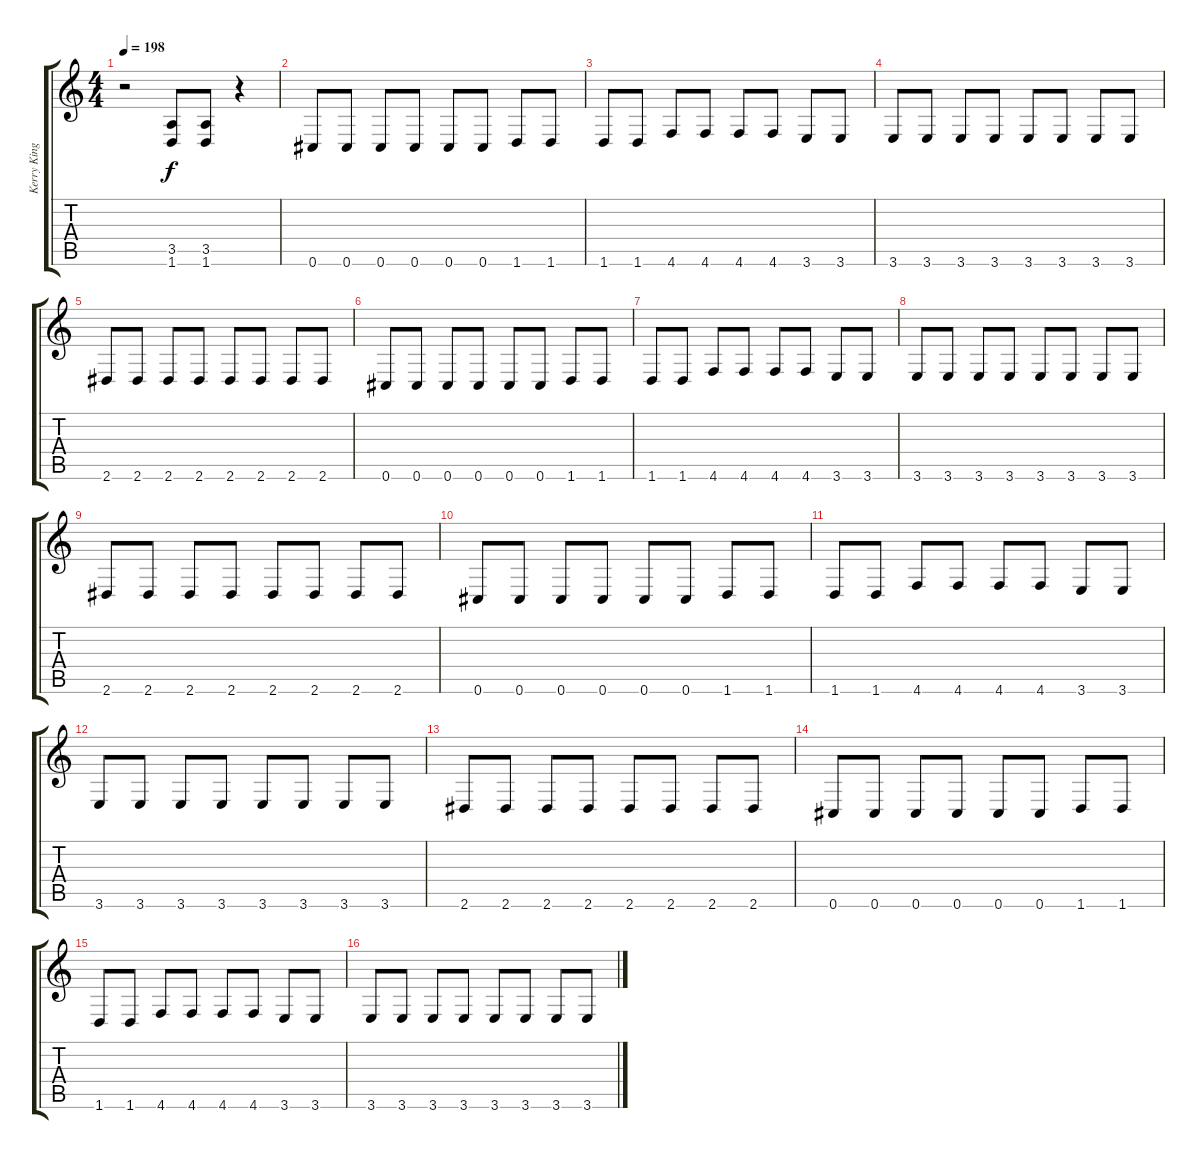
\track ("Kerry King" "Kerry King") {instrument distortionguitar}
\staff {score tabs}
\tuning (Db4 Ab3 E3 B2 Gb2 Db2) {hide}
\ts (4 4)
\tempo 198
\clef g2
\ks c
r.2{dy f instrument distortionguitar} (3.5 1.6).8 (3.5 1.6).8 r.4 |
0.6.8 0.6.8 0.6.8 0.6.8 0.6.8 0.6.8 1.6.8 1.6.8 |
1.6.8 1.6.8 4.6.8 4.6.8 4.6.8 4.6.8 3.6.8 3.6.8 |
3.6.8 3.6.8 3.6.8 3.6.8 3.6.8 3.6.8 3.6.8 3.6.8 |
2.6.8 2.6.8 2.6.8 2.6.8 2.6.8 2.6.8 2.6.8 2.6.8 |
0.6.8 0.6.8 0.6.8 0.6.8 0.6.8 0.6.8 1.6.8 1.6.8 |
1.6.8 1.6.8 4.6.8 4.6.8 4.6.8 4.6.8 3.6.8 3.6.8 |
3.6.8 3.6.8 3.6.8 3.6.8 3.6.8 3.6.8 3.6.8 3.6.8 |
2.6.8 2.6.8 2.6.8 2.6.8 2.6.8 2.6.8 2.6.8 2.6.8 |
0.6.8 0.6.8 0.6.8 0.6.8 0.6.8 0.6.8 1.6.8 1.6.8 |
1.6.8 1.6.8 4.6.8 4.6.8 4.6.8 4.6.8 3.6.8 3.6.8 |
3.6.8 3.6.8 3.6.8 3.6.8 3.6.8 3.6.8 3.6.8 3.6.8 |
2.6.8 2.6.8 2.6.8 2.6.8 2.6.8 2.6.8 2.6.8 2.6.8 |
0.6.8 0.6.8 0.6.8 0.6.8 0.6.8 0.6.8 1.6.8 1.6.8 |
1.6.8 1.6.8 4.6.8 4.6.8 4.6.8 4.6.8 3.6.8 3.6.8 |
3.6.8 3.6.8 3.6.8 3.6.8 3.6.8 3.6.8 3.6.8 3.6.8
